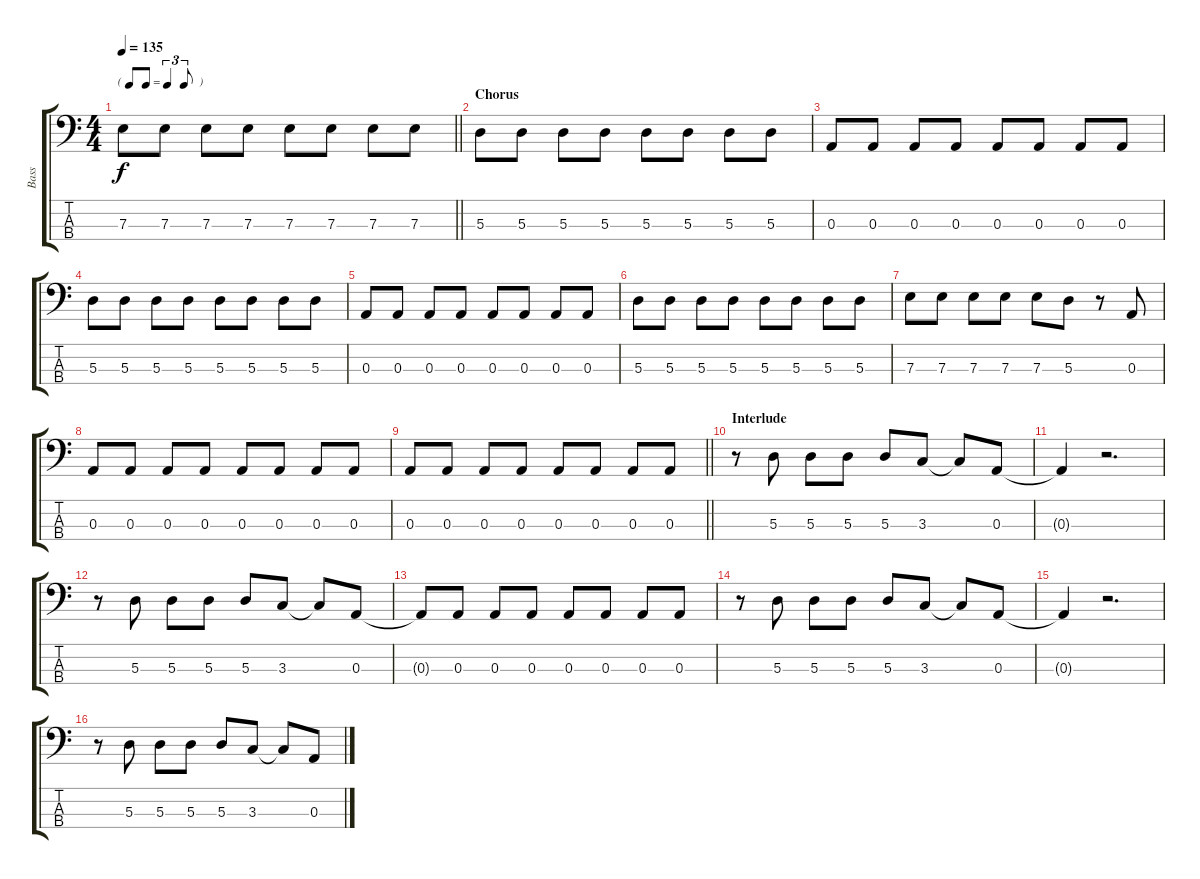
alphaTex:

\track ("Bass" "Bass") {instrument electricbassfinger}
\staff {score tabs}
\tuning (G2 D2 A1 E1) {hide}
\ts (4 4)
\tf triplet8th
\tempo 135
\clef f4
\barLineRight lightlight
\ks c
7.3.8{dy f} 7.3.8 7.3.8 7.3.8 7.3.8 7.3.8 7.3.8 7.3.8 |
\section ("" "Chorus")
5.3.8 5.3.8 5.3.8 5.3.8 5.3.8 5.3.8 5.3.8 5.3.8 |
0.3.8 0.3.8 0.3.8 0.3.8 0.3.8 0.3.8 0.3.8 0.3.8 |
5.3.8 5.3.8 5.3.8 5.3.8 5.3.8 5.3.8 5.3.8 5.3.8 |
0.3.8 0.3.8 0.3.8 0.3.8 0.3.8 0.3.8 0.3.8 0.3.8 |
5.3.8 5.3.8 5.3.8 5.3.8 5.3.8 5.3.8 5.3.8 5.3.8 |
7.3.8 7.3.8 7.3.8 7.3.8 7.3.8 5.3.8 r.8 0.3.8 |
0.3.8 0.3.8 0.3.8 0.3.8 0.3.8 0.3.8 0.3.8 0.3.8 |
\barLineRight lightlight
0.3.8 0.3.8 0.3.8 0.3.8 0.3.8 0.3.8 0.3.8 0.3.8 |
\section ("" "Interlude")
r.8 5.3.8 5.3.8 5.3.8 5.3.8 3.3.8 3.3{t}.8 0.3.8 |
0.3{t}.4 r.2{d} |
r.8 5.3.8 5.3.8 5.3.8 5.3.8 3.3.8 3.3{t}.8 0.3.8 |
0.3{t}.8 0.3.8 0.3.8 0.3.8 0.3.8 0.3.8 0.3.8 0.3.8 |
r.8 5.3.8 5.3.8 5.3.8 5.3.8 3.3.8 3.3{t}.8 0.3.8 |
0.3{t}.4 r.2{d} |
r.8 5.3.8 5.3.8 5.3.8 5.3.8 3.3.8 3.3{t}.8 0.3.8
